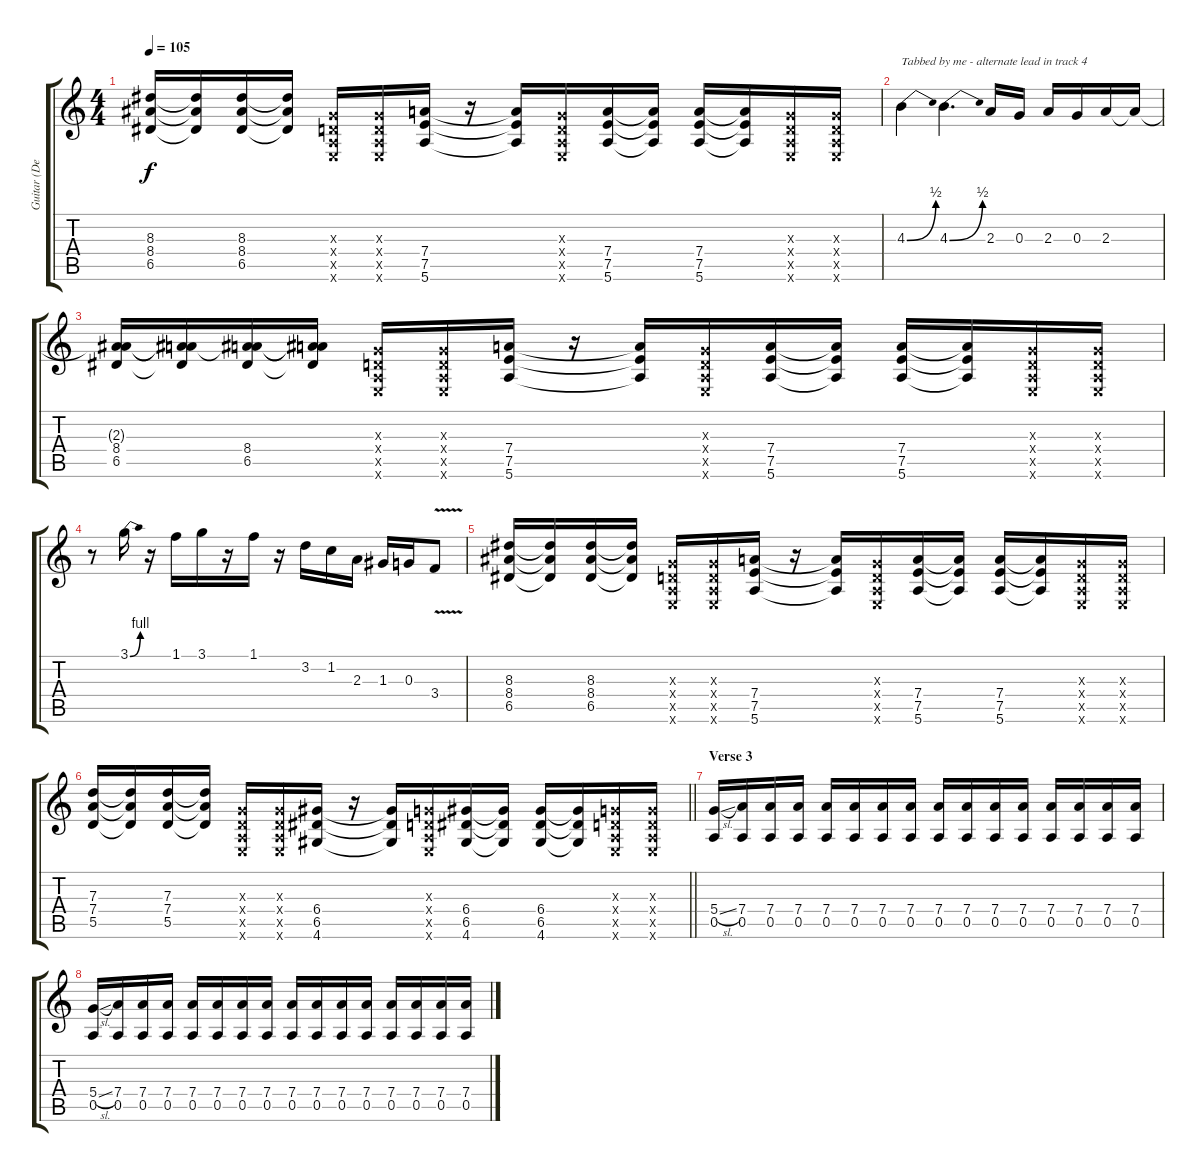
\track ("Guitar (Dean DeLeo)" "Guitar (De") {instrument overdrivenguitar}
\staff {score tabs}
\tuning (E4 B3 G3 D3 A2 E2) {hide}
\ts (4 4)
\tempo 105
\clef g2
\ks c
(8.3 8.4 6.5).16{dy f} (8.3{t} 8.4{t} 6.5{t}).16 (8.3 8.4 6.5).16 (8.3{t} 8.4{t} 6.5{t}).16 (0.3{x} 0.4{x} 0.5{x} 0.6{x}).16 (0.3{x} 0.4{x} 0.5{x} 0.6{x}).16 (7.4 7.5 5.6).16 r.16 (7.4{t} 7.5{t} 5.6{t}).16 (0.3{x} 0.4{x} 0.5{x} 0.6{x}).16 (7.4 7.5 5.6).16 (7.4{t} 7.5{t} 5.6{t}).16 (7.4 7.5 5.6).16 (7.4{t} 7.5{t} 5.6{t}).16 (0.3{x} 0.4{x} 0.5{x} 0.6{x}).16 (0.3{x} 0.4{x} 0.5{x} 0.6{x}).16 |
4.3{be (bend 0 0 60 2)}.4{txt "Tabbed by me - alternate lead in track 4"} 4.3{be (bend 0 0 60 2)}.4{d} 2.3.16 0.3.16 2.3.16 0.3.16 2.3.16 2.3{t}.16 |
(2.3{t} 8.4 6.5).16 (2.3{t} 8.4{t} 6.5{t}).16 (2.3{t} 8.4 6.5).16 (2.3{t} 8.4{t} 6.5{t}).16 (0.3{x} 0.4{x} 0.5{x} 0.6{x}).16 (0.3{x} 0.4{x} 0.5{x} 0.6{x}).16 (7.4 7.5 5.6).16 r.16 (7.4{t} 7.5{t} 5.6{t}).16 (0.3{x} 0.4{x} 0.5{x} 0.6{x}).16 (7.4 7.5 5.6).16 (7.4{t} 7.5{t} 5.6{t}).16 (7.4 7.5 5.6).16 (7.4{t} 7.5{t} 5.6{t}).16 (0.3{x} 0.4{x} 0.5{x} 0.6{x}).16 (0.3{x} 0.4{x} 0.5{x} 0.6{x}).16 |
r.8 3.1{be (bend 0 0 60 4)}.16 r.16 1.1.16 3.1.16 r.16 1.1.16 r.16 3.2.16 1.2.16 2.3.16 1.3.16 0.3.16 3.4{v}.8 |
(8.3 8.4 6.5).16 (8.3{t} 8.4{t} 6.5{t}).16 (8.3 8.4 6.5).16 (8.3{t} 8.4{t} 6.5{t}).16 (0.3{x} 0.4{x} 0.5{x} 0.6{x}).16 (0.3{x} 0.4{x} 0.5{x} 0.6{x}).16 (7.4 7.5 5.6).16 r.16 (7.4{t} 7.5{t} 5.6{t}).16 (0.3{x} 0.4{x} 0.5{x} 0.6{x}).16 (7.4 7.5 5.6).16 (7.4{t} 7.5{t} 5.6{t}).16 (7.4 7.5 5.6).16 (7.4{t} 7.5{t} 5.6{t}).16 (0.3{x} 0.4{x} 0.5{x} 0.6{x}).16 (0.3{x} 0.4{x} 0.5{x} 0.6{x}).16 |
\barLineRight lightlight
(7.3 7.4 5.5).16 (7.3{t} 7.4{t} 5.5{t}).16 (7.3 7.4 5.5).16 (7.3{t} 7.4{t} 5.5{t}).16 (0.3{x} 0.4{x} 0.5{x} 0.6{x}).16 (0.3{x} 0.4{x} 0.5{x} 0.6{x}).16 (6.4 6.5 4.6).16 r.16 (6.4{t} 6.5{t} 4.6{t}).16 (0.3{x} 0.4{x} 0.5{x} 0.6{x}).16 (6.4 6.5 4.6).16 (6.4{t} 6.5{t} 4.6{t}).16 (6.4 6.5 4.6).16 (6.4{t} 6.5{t} 4.6{t}).16 (0.3{x} 0.4{x} 0.5{x} 0.6{x}).16 (0.3{x} 0.4{x} 0.5{x} 0.6{x}).16 |
\section ("" "Verse 3")
(5.4{sl} 0.5).16{volume 9 instrument overdrivenguitar} (7.4 0.5).16 (7.4 0.5).16 (7.4 0.5).16 (7.4 0.5).16 (7.4 0.5).16 (7.4 0.5).16 (7.4 0.5).16 (7.4 0.5).16 (7.4 0.5).16 (7.4 0.5).16 (7.4 0.5).16 (7.4 0.5).16 (7.4 0.5).16 (7.4 0.5).16 (7.4 0.5).16 |
(5.4{sl} 0.5).16 (7.4 0.5).16 (7.4 0.5).16 (7.4 0.5).16 (7.4 0.5).16 (7.4 0.5).16 (7.4 0.5).16 (7.4 0.5).16 (7.4 0.5).16 (7.4 0.5).16 (7.4 0.5).16 (7.4 0.5).16 (7.4 0.5).16 (7.4 0.5).16 (7.4 0.5).16 (7.4 0.5).16
